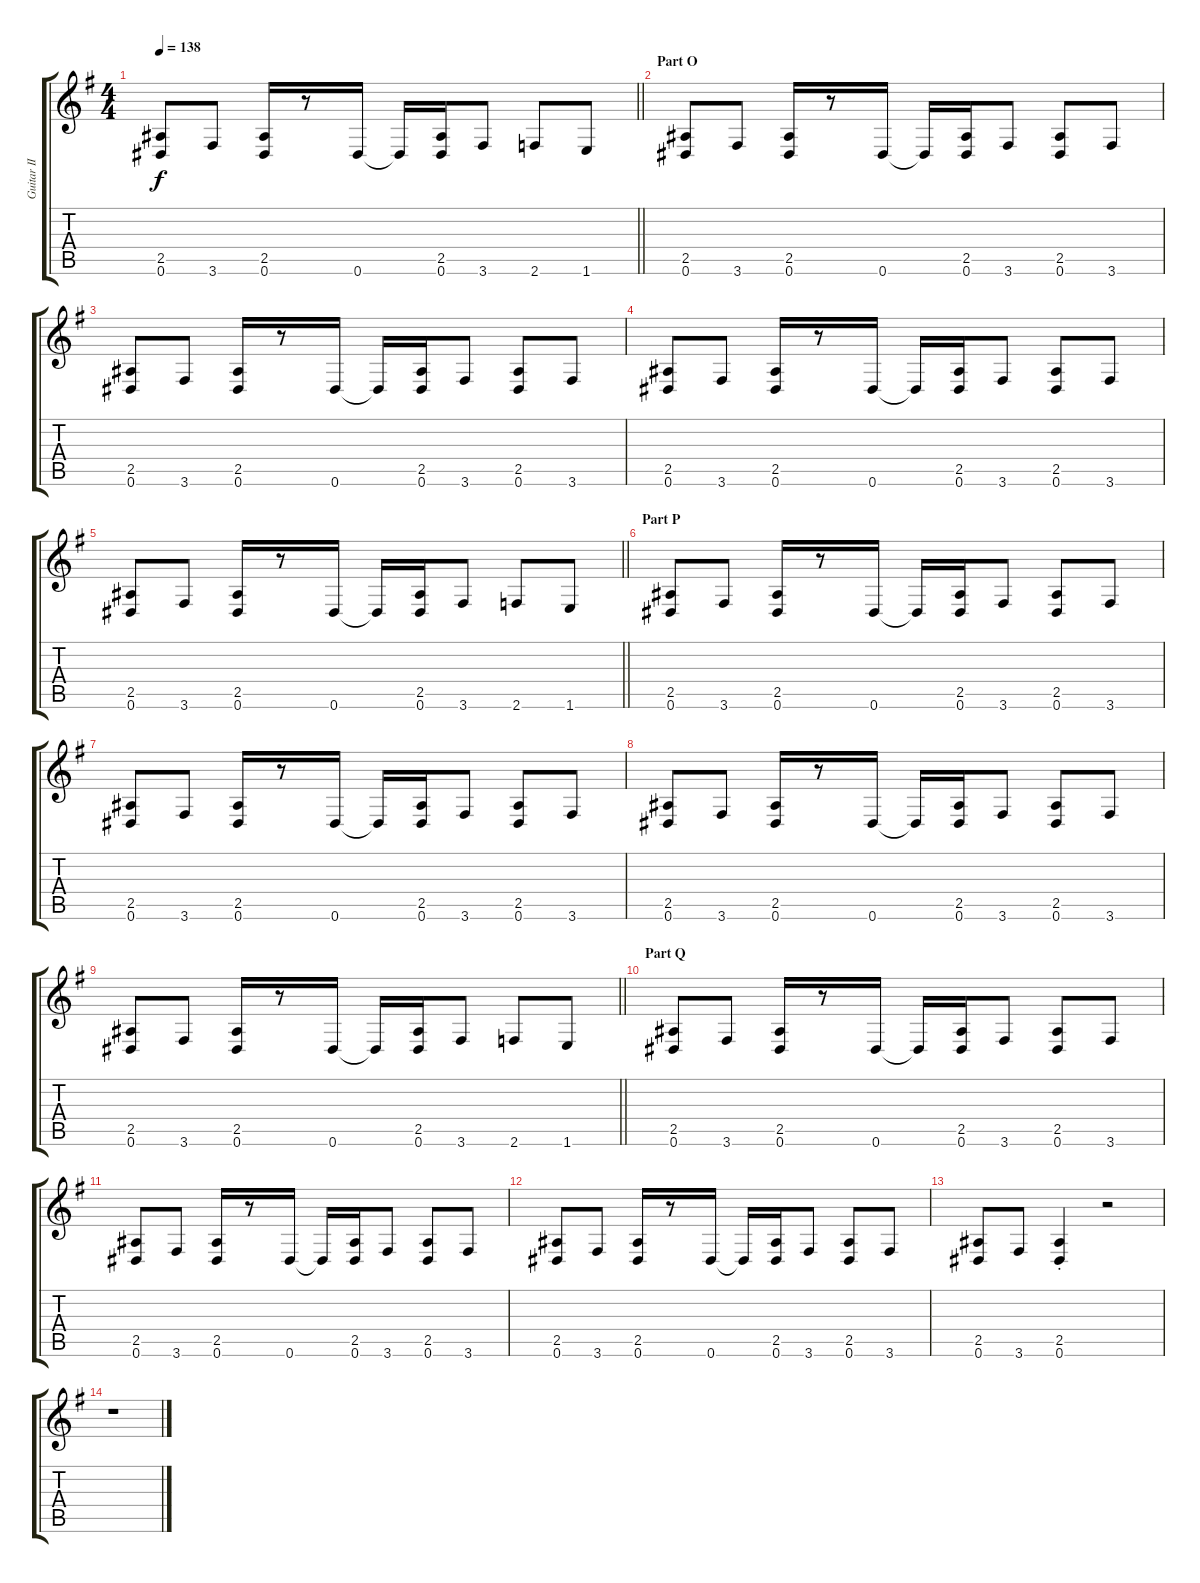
\track ("Guitar II (Sugizo)" "Guitar II ") {instrument distortionguitar}
\staff {score tabs}
\tuning (Eb4 Bb3 Gb3 Db3 Ab2 Eb2) {hide}
\ts (4 4)
\tempo 138
\clef g2
\barLineRight lightlight
\ks g
(2.5 0.6).8{dy f} 3.6.8 (2.5 0.6).16 r.8 0.6.16 0.6{t}.16 (2.5 0.6).16 3.6.8 2.6.8 1.6.8 |
\section ("" "Part O")
(2.5 0.6).8 3.6.8 (2.5 0.6).16 r.8 0.6.16 0.6{t}.16 (2.5 0.6).16 3.6.8 (2.5 0.6).8 3.6.8 |
(2.5 0.6).8 3.6.8 (2.5 0.6).16 r.8 0.6.16 0.6{t}.16 (2.5 0.6).16 3.6.8 (2.5 0.6).8 3.6.8 |
(2.5 0.6).8 3.6.8 (2.5 0.6).16 r.8 0.6.16 0.6{t}.16 (2.5 0.6).16 3.6.8 (2.5 0.6).8 3.6.8 |
\barLineRight lightlight
(2.5 0.6).8 3.6.8 (2.5 0.6).16 r.8 0.6.16 0.6{t}.16 (2.5 0.6).16 3.6.8 2.6.8 1.6.8 |
\section ("" "Part P")
(2.5 0.6).8 3.6.8 (2.5 0.6).16 r.8 0.6.16 0.6{t}.16 (2.5 0.6).16 3.6.8 (2.5 0.6).8 3.6.8 |
(2.5 0.6).8 3.6.8 (2.5 0.6).16 r.8 0.6.16 0.6{t}.16 (2.5 0.6).16 3.6.8 (2.5 0.6).8 3.6.8 |
(2.5 0.6).8 3.6.8 (2.5 0.6).16 r.8 0.6.16 0.6{t}.16 (2.5 0.6).16 3.6.8 (2.5 0.6).8 3.6.8 |
\barLineRight lightlight
(2.5 0.6).8 3.6.8 (2.5 0.6).16 r.8 0.6.16 0.6{t}.16 (2.5 0.6).16 3.6.8 2.6.8 1.6.8 |
\section ("" "Part Q")
(2.5 0.6).8 3.6.8 (2.5 0.6).16 r.8 0.6.16 0.6{t}.16 (2.5 0.6).16 3.6.8 (2.5 0.6).8 3.6.8 |
(2.5 0.6).8 3.6.8 (2.5 0.6).16 r.8 0.6.16 0.6{t}.16 (2.5 0.6).16 3.6.8 (2.5 0.6).8 3.6.8 |
(2.5 0.6).8 3.6.8 (2.5 0.6).16 r.8 0.6.16 0.6{t}.16 (2.5 0.6).16 3.6.8 (2.5 0.6).8 3.6.8 |
(2.5 0.6).8 3.6.8 (2.5{st} 0.6{st}).4 r.2 |
r.1
